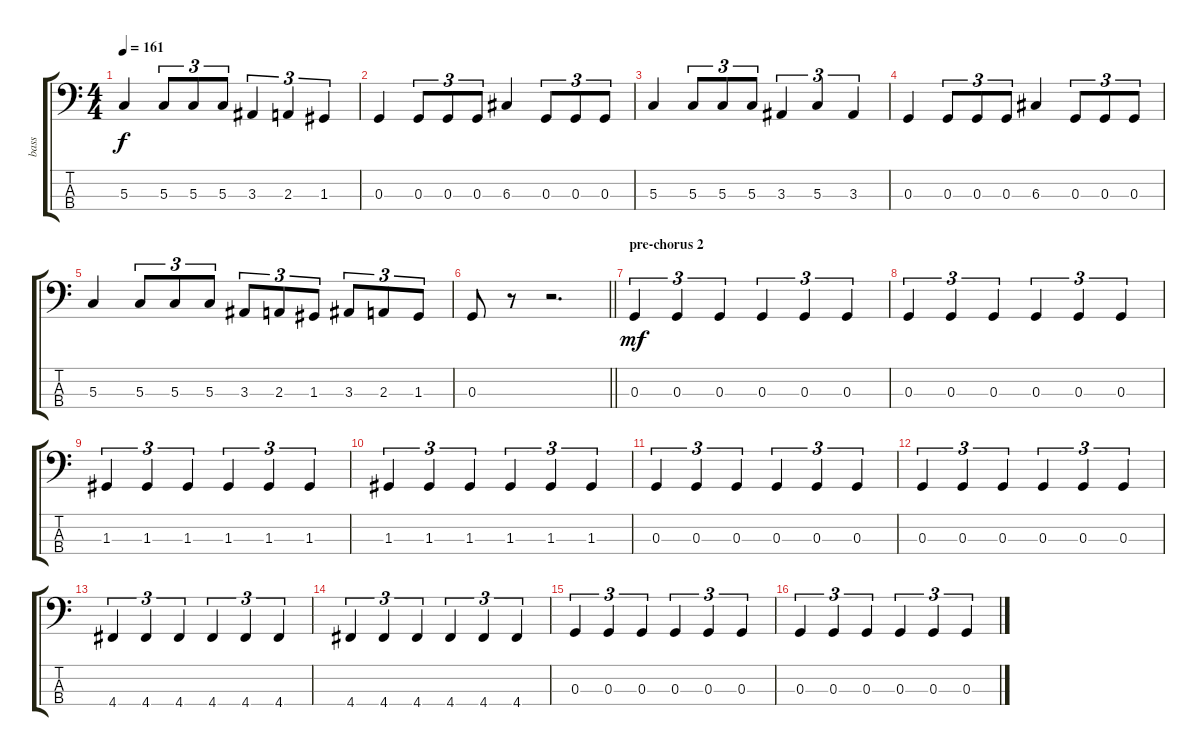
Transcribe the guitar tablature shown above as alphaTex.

\track ("bass" "bass") {instrument electricbasspick}
\staff {score tabs}
\tuning (F2 C2 G1 D1) {hide}
\ts (4 4)
\tempo 161
\clef f4
\ks c
5.3.4{dy f} 5.3.8{tu (3 2)} 5.3.8{tu (3 2)} 5.3.8{tu (3 2)} 3.3.4{tu (3 2)} 2.3.4{tu (3 2)} 1.3.4{tu (3 2)} |
0.3.4 0.3.8{tu (3 2)} 0.3.8{tu (3 2)} 0.3.8{tu (3 2)} 6.3.4 0.3.8{tu (3 2)} 0.3.8{tu (3 2)} 0.3.8{tu (3 2)} |
5.3.4 5.3.8{tu (3 2)} 5.3.8{tu (3 2)} 5.3.8{tu (3 2)} 3.3.4{tu (3 2)} 5.3.4{tu (3 2)} 3.3.4{tu (3 2)} |
0.3.4 0.3.8{tu (3 2)} 0.3.8{tu (3 2)} 0.3.8{tu (3 2)} 6.3.4 0.3.8{tu (3 2)} 0.3.8{tu (3 2)} 0.3.8{tu (3 2)} |
5.3.4 5.3.8{tu (3 2)} 5.3.8{tu (3 2)} 5.3.8{tu (3 2)} 3.3.8{tu (3 2)} 2.3.8{tu (3 2)} 1.3.8{tu (3 2)} 3.3.8{tu (3 2)} 2.3.8{tu (3 2)} 1.3.8{tu (3 2)} |
\barLineRight lightlight
0.3.8 r.8 r.2{d} |
\section ("" "pre-chorus 2")
0.3.4{tu (3 2) dy mf} 0.3.4{tu (3 2)} 0.3.4{tu (3 2)} 0.3.4{tu (3 2)} 0.3.4{tu (3 2)} 0.3.4{tu (3 2)} |
0.3.4{tu (3 2)} 0.3.4{tu (3 2)} 0.3.4{tu (3 2)} 0.3.4{tu (3 2)} 0.3.4{tu (3 2)} 0.3.4{tu (3 2)} |
1.3.4{tu (3 2)} 1.3.4{tu (3 2)} 1.3.4{tu (3 2)} 1.3.4{tu (3 2)} 1.3.4{tu (3 2)} 1.3.4{tu (3 2)} |
1.3.4{tu (3 2)} 1.3.4{tu (3 2)} 1.3.4{tu (3 2)} 1.3.4{tu (3 2)} 1.3.4{tu (3 2)} 1.3.4{tu (3 2)} |
0.3.4{tu (3 2)} 0.3.4{tu (3 2)} 0.3.4{tu (3 2)} 0.3.4{tu (3 2)} 0.3.4{tu (3 2)} 0.3.4{tu (3 2)} |
0.3.4{tu (3 2)} 0.3.4{tu (3 2)} 0.3.4{tu (3 2)} 0.3.4{tu (3 2)} 0.3.4{tu (3 2)} 0.3.4{tu (3 2)} |
4.4.4{tu (3 2)} 4.4.4{tu (3 2)} 4.4.4{tu (3 2)} 4.4.4{tu (3 2)} 4.4.4{tu (3 2)} 4.4.4{tu (3 2)} |
4.4.4{tu (3 2)} 4.4.4{tu (3 2)} 4.4.4{tu (3 2)} 4.4.4{tu (3 2)} 4.4.4{tu (3 2)} 4.4.4{tu (3 2)} |
0.3.4{tu (3 2)} 0.3.4{tu (3 2)} 0.3.4{tu (3 2)} 0.3.4{tu (3 2)} 0.3.4{tu (3 2)} 0.3.4{tu (3 2)} |
0.3.4{tu (3 2)} 0.3.4{tu (3 2)} 0.3.4{tu (3 2)} 0.3.4{tu (3 2)} 0.3.4{tu (3 2)} 0.3.4{tu (3 2)}
